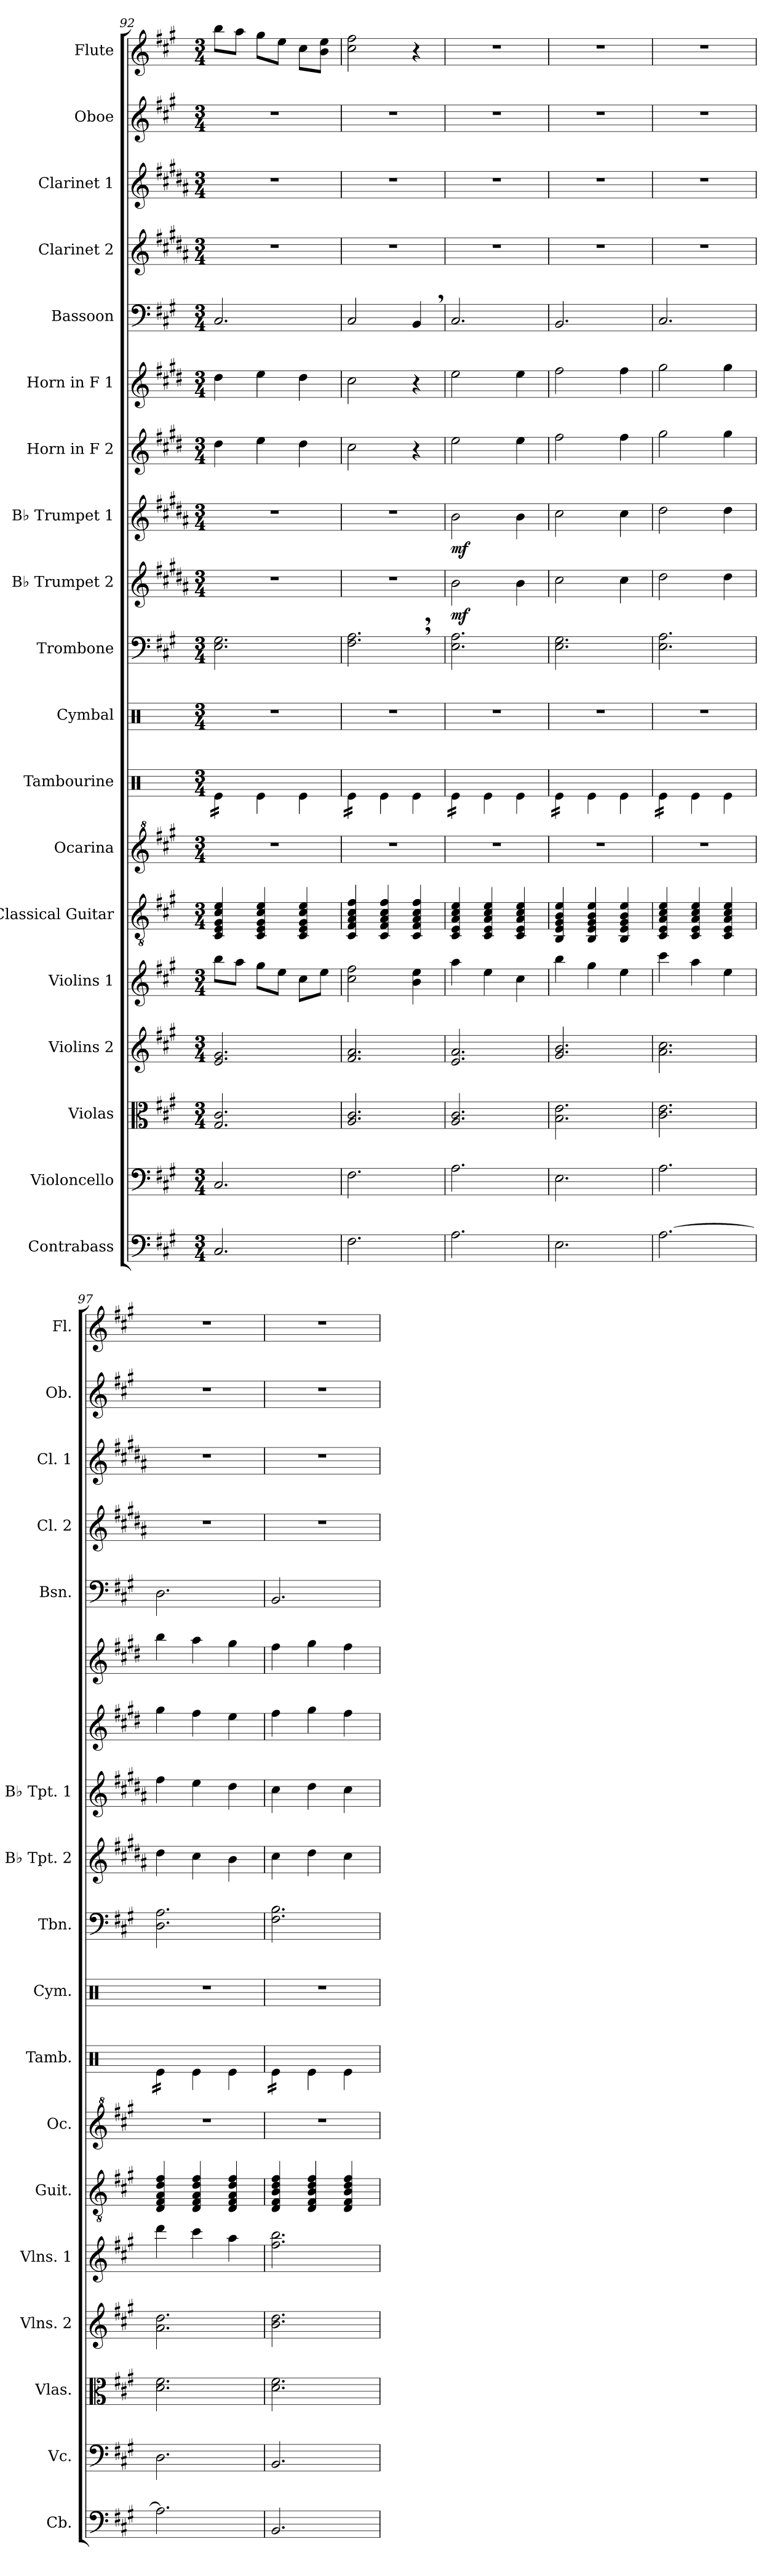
**kern	**kern	**kern	**kern	**kern	**kern	**kern	**kern	**kern	**kern	**kern	**dynam	**kern	**dynam	**kern	**kern	**kern	**kern	**kern	**kern	**kern
*part19	*part18	*part17	*part16	*part15	*part14	*part13	*part12	*part11	*part10	*part9	*part9	*part8	*part8	*part7	*part6	*part5	*part4	*part3	*part2	*part1
*staff19	*staff18	*staff17	*staff16	*staff15	*staff14	*staff13	*staff12	*staff11	*staff10	*staff9	*staff9	*staff8	*staff8	*staff7	*staff6	*staff5	*staff4	*staff3	*staff2	*staff1
*I"Contrabass	*I"Violoncello	*I"Violas	*I"Violins 2	*I"Violins 1	*I"Classical Guitar	*I"Ocarina	*I"Tambourine	*I"Cymbal	*I"Trombone	*I"B♭ Trumpet 2	*	*I"B♭ Trumpet 1	*	*I"Horn in F 2	*I"Horn in F 1	*I"Bassoon	*I"Clarinet 2	*I"Clarinet 1	*I"Oboe	*I"Flute
*I'Cb.	*I'Vc.	*I'Vlas.	*I'Vlns. 2	*I'Vlns. 1	*I'Guit.	*I'Oc.	*I'Tamb.	*I'Cym.	*I'Tbn.	*I'B♭ Tpt. 2	*	*I'B♭ Tpt. 1	*	*	*	*I'Bsn.	*I'Cl. 2	*I'Cl. 1	*I'Ob.	*I'Fl.
*clefF4	*clefF4	*clefC3	*clefG2	*clefG2	*clefGv2	*clefG^2	*clefX	*clefX	*clefF4	*clefG2	*	*clefG2	*	*clefG2	*clefG2	*clefF4	*clefG2	*clefG2	*clefG2	*clefG2
*ITrd7c12	*	*	*	*	*	*	*	*	*	*ITrd1c2	*	*ITrd1c2	*	*ITrd4c7	*ITrd4c7	*	*ITrd1c2	*ITrd1c2	*	*
*k[f#c#g#]	*k[f#c#g#]	*k[f#c#g#]	*k[f#c#g#]	*k[f#c#g#]	*k[f#c#g#]	*k[f#c#g#]	*k[]	*k[]	*k[f#c#g#]	*k[f#c#g#]	*	*k[f#c#g#]	*	*k[f#c#g#]	*k[f#c#g#]	*k[f#c#g#]	*k[f#c#g#]	*k[f#c#g#]	*k[f#c#g#]	*k[f#c#g#]
*M3/4	*M3/4	*M3/4	*M3/4	*M3/4	*M3/4	*M3/4	*M3/4	*M3/4	*M3/4	*M3/4	*	*M3/4	*	*M3/4	*M3/4	*M3/4	*M3/4	*M3/4	*M3/4	*M3/4
=92	=92	=92	=92	=92	=92	=92	=92	=92	=92	=92	=92	=92	=92	=92	=92	=92	=92	=92	=92	=92
*	*	*	*	*	*	*	*tremolo	*	*	*	*	*	*	*	*	*	*	*	*	*
2.CC#/	2.C#/	2.G#/ 2.c#/	2.e/ 2.g#/	8bb\L	4C#/ 4E/ 4G#/ 4c#/ 4e/	2.r	16Re\LL	2.r	2.E\ 2.G#\	2.r	.	2.r	.	4g#\	4g#\	2.C#/	2.r	2.r	2.r	8bb\L
.	.	.	.	.	.	.	16Re\	.	.	.	.	.	.	.	.	.	.	.	.	.
.	.	.	.	8aa\J	.	.	16Re\	.	.	.	.	.	.	.	.	.	.	.	.	8aa\J
.	.	.	.	.	.	.	16Re\JJ	.	.	.	.	.	.	.	.	.	.	.	.	.
*	*	*	*	*	*	*	*Xtremolo	*	*	*	*	*	*	*	*	*	*	*	*	*
.	.	.	.	8gg#\L	4C#/ 4E/ 4G#/ 4c#/ 4e/	.	4Re\	.	.	.	.	.	.	4a\	4a\	.	.	.	.	8gg#\L
.	.	.	.	8ee\J	.	.	.	.	.	.	.	.	.	.	.	.	.	.	.	8ee\J
.	.	.	.	8cc#\L	4C#/ 4E/ 4G#/ 4c#/ 4e/	.	4Re\	.	.	.	.	.	.	4g#\	4g#\	.	.	.	.	8cc#\L
.	.	.	.	8ee\J	.	.	.	.	.	.	.	.	.	.	.	.	.	.	.	8b\ 8ee\J
=93	=93	=93	=93	=93	=93	=93	=93	=93	=93	=93	=93	=93	=93	=93	=93	=93	=93	=93	=93	=93
*	*	*	*	*	*	*	*tremolo	*	*	*	*	*	*	*	*	*	*	*	*	*
2.FF#\	2.F#\	2.A/ 2.c#/	2.f#/ 2.a/	2cc#\ 2ff#\	4C#/ 4F#/ 4A/ 4c#/ 4f#/	2.r	16Re\LL	2.r	2.F#\, 2.A\,	2.r	.	2.r	.	2f#\	2f#\	2C#/	2.r	2.r	2.r	2cc#\ 2ff#\
.	.	.	.	.	.	.	16Re\	.	.	.	.	.	.	.	.	.	.	.	.	.
.	.	.	.	.	.	.	16Re\	.	.	.	.	.	.	.	.	.	.	.	.	.
.	.	.	.	.	.	.	16Re\JJ	.	.	.	.	.	.	.	.	.	.	.	.	.
*	*	*	*	*	*	*	*Xtremolo	*	*	*	*	*	*	*	*	*	*	*	*	*
.	.	.	.	.	4C#/ 4F#/ 4A/ 4c#/ 4f#/	.	4Re\	.	.	.	.	.	.	.	.	.	.	.	.	.
.	.	.	.	4b\ 4ee\	4C#/ 4F#/ 4A/ 4c#/ 4f#/	.	4Re\	.	.	.	.	.	.	4r	4r	4BB,/	.	.	.	4r
=94	=94	=94	=94	=94	=94	=94	=94	=94	=94	=94	=94	=94	=94	=94	=94	=94	=94	=94	=94	=94
!	!	!	!	!	!	!	!	!	!	!	!LO:DY:b	!	!LO:DY:b	!	!	!	!	!	!	!
*	*	*	*	*	*	*	*tremolo	*	*	*	*	*	*	*	*	*	*	*	*	*
2.AA\	2.A\	2.A/ 2.c#/	2.e/ 2.a/	4aa\	4C#/ 4E/ 4A/ 4c#/ 4e/	2.r	16Re\LL	2.r	2.E\ 2.A\	2a\	mf	2a\	mf	2a\	2a\	2.C#/	2.r	2.r	2.r	2.r
.	.	.	.	.	.	.	16Re\	.	.	.	.	.	.	.	.	.	.	.	.	.
.	.	.	.	.	.	.	16Re\	.	.	.	.	.	.	.	.	.	.	.	.	.
.	.	.	.	.	.	.	16Re\JJ	.	.	.	.	.	.	.	.	.	.	.	.	.
*	*	*	*	*	*	*	*Xtremolo	*	*	*	*	*	*	*	*	*	*	*	*	*
.	.	.	.	4ee\	4C#/ 4E/ 4A/ 4c#/ 4e/	.	4Re\	.	.	.	.	.	.	.	.	.	.	.	.	.
.	.	.	.	4cc#\	4C#/ 4E/ 4A/ 4c#/ 4e/	.	4Re\	.	.	4a\	.	4a\	.	4a\	4a\	.	.	.	.	.
=95	=95	=95	=95	=95	=95	=95	=95	=95	=95	=95	=95	=95	=95	=95	=95	=95	=95	=95	=95	=95
*	*	*	*	*	*	*	*tremolo	*	*	*	*	*	*	*	*	*	*	*	*	*
2.EE\	2.E\	2.B\ 2.e\	2.g#/ 2.b/	4bb\	4BB/ 4E/ 4G#/ 4B/ 4e/	2.r	16Re\LL	2.r	2.E\ 2.G#\	2b\	.	2b\	.	2b\	2b\	2.BB/	2.r	2.r	2.r	2.r
.	.	.	.	.	.	.	16Re\	.	.	.	.	.	.	.	.	.	.	.	.	.
.	.	.	.	.	.	.	16Re\	.	.	.	.	.	.	.	.	.	.	.	.	.
.	.	.	.	.	.	.	16Re\JJ	.	.	.	.	.	.	.	.	.	.	.	.	.
*	*	*	*	*	*	*	*Xtremolo	*	*	*	*	*	*	*	*	*	*	*	*	*
.	.	.	.	4gg#\	4BB/ 4E/ 4G#/ 4B/ 4e/	.	4Re\	.	.	.	.	.	.	.	.	.	.	.	.	.
.	.	.	.	4ee\	4BB/ 4E/ 4G#/ 4B/ 4e/	.	4Re\	.	.	4b\	.	4b\	.	4b\	4b\	.	.	.	.	.
=96	=96	=96	=96	=96	=96	=96	=96	=96	=96	=96	=96	=96	=96	=96	=96	=96	=96	=96	=96	=96
*	*	*	*	*	*	*	*tremolo	*	*	*	*	*	*	*	*	*	*	*	*	*
[2.AA\	2.A\	2.c#\ 2.e\	2.a\ 2.cc#\	4ccc#\	4C#/ 4E/ 4A/ 4c#/ 4e/	2.r	16Re\LL	2.r	2.E\ 2.A\	2cc#\	.	2cc#\	.	2cc#\	2cc#\	2.C#/	2.r	2.r	2.r	2.r
.	.	.	.	.	.	.	16Re\	.	.	.	.	.	.	.	.	.	.	.	.	.
.	.	.	.	.	.	.	16Re\	.	.	.	.	.	.	.	.	.	.	.	.	.
.	.	.	.	.	.	.	16Re\JJ	.	.	.	.	.	.	.	.	.	.	.	.	.
*	*	*	*	*	*	*	*Xtremolo	*	*	*	*	*	*	*	*	*	*	*	*	*
.	.	.	.	4aa\	4C#/ 4E/ 4A/ 4c#/ 4e/	.	4Re\	.	.	.	.	.	.	.	.	.	.	.	.	.
.	.	.	.	4ee\	4C#/ 4E/ 4A/ 4c#/ 4e/	.	4Re\	.	.	4cc#\	.	4cc#\	.	4cc#\	4cc#\	.	.	.	.	.
=97	=97	=97	=97	=97	=97	=97	=97	=97	=97	=97	=97	=97	=97	=97	=97	=97	=97	=97	=97	=97
*	*	*	*	*	*	*	*tremolo	*	*	*	*	*	*	*	*	*	*	*	*	*
2.AA\]	2.D\	2.d\ 2.f#\	2.a\ 2.dd\	4ddd\	4D/ 4F#/ 4A/ 4d/ 4f#/	2.r	16Re\LL	2.r	2.D\ 2.A\	4cc#\	.	4ee\	.	4cc#\	4ee\	2.D\	2.r	2.r	2.r	2.r
.	.	.	.	.	.	.	16Re\	.	.	.	.	.	.	.	.	.	.	.	.	.
.	.	.	.	.	.	.	16Re\	.	.	.	.	.	.	.	.	.	.	.	.	.
.	.	.	.	.	.	.	16Re\JJ	.	.	.	.	.	.	.	.	.	.	.	.	.
*	*	*	*	*	*	*	*Xtremolo	*	*	*	*	*	*	*	*	*	*	*	*	*
.	.	.	.	4ccc#\	4D/ 4F#/ 4A/ 4d/ 4f#/	.	4Re\	.	.	4b\	.	4dd\	.	4b\	4dd\	.	.	.	.	.
.	.	.	.	4aa\	4D/ 4F#/ 4A/ 4d/ 4f#/	.	4Re\	.	.	4a\	.	4cc#\	.	4a\	4cc#\	.	.	.	.	.
=98	=98	=98	=98	=98	=98	=98	=98	=98	=98	=98	=98	=98	=98	=98	=98	=98	=98	=98	=98	=98
*	*	*	*	*	*	*	*tremolo	*	*	*	*	*	*	*	*	*	*	*	*	*
2.BBB/	2.BB/	2.d\ 2.f#\	2.b\ 2.dd\	2.ff#\ 2.bb\	4D/ 4F#/ 4B/ 4d/ 4f#/	2.r	16Re\LL	2.r	2.F#\ 2.B\	4b\	.	4b\	.	4b\	4b\	2.BB/	2.r	2.r	2.r	2.r
.	.	.	.	.	.	.	16Re\	.	.	.	.	.	.	.	.	.	.	.	.	.
.	.	.	.	.	.	.	16Re\	.	.	.	.	.	.	.	.	.	.	.	.	.
.	.	.	.	.	.	.	16Re\JJ	.	.	.	.	.	.	.	.	.	.	.	.	.
*	*	*	*	*	*	*	*Xtremolo	*	*	*	*	*	*	*	*	*	*	*	*	*
.	.	.	.	.	4D/ 4F#/ 4B/ 4d/ 4f#/	.	4Re\	.	.	4cc#\	.	4cc#\	.	4cc#\	4cc#\	.	.	.	.	.
.	.	.	.	.	4D/ 4F#/ 4B/ 4d/ 4f#/	.	4Re\	.	.	4b\	.	4b\	.	4b\	4b\	.	.	.	.	.
=	=	=	=	=	=	=	=	=	=	=	=	=	=	=	=	=	=	=	=	=
*-	*-	*-	*-	*-	*-	*-	*-	*-	*-	*-	*-	*-	*-	*-	*-	*-	*-	*-	*-	*-
